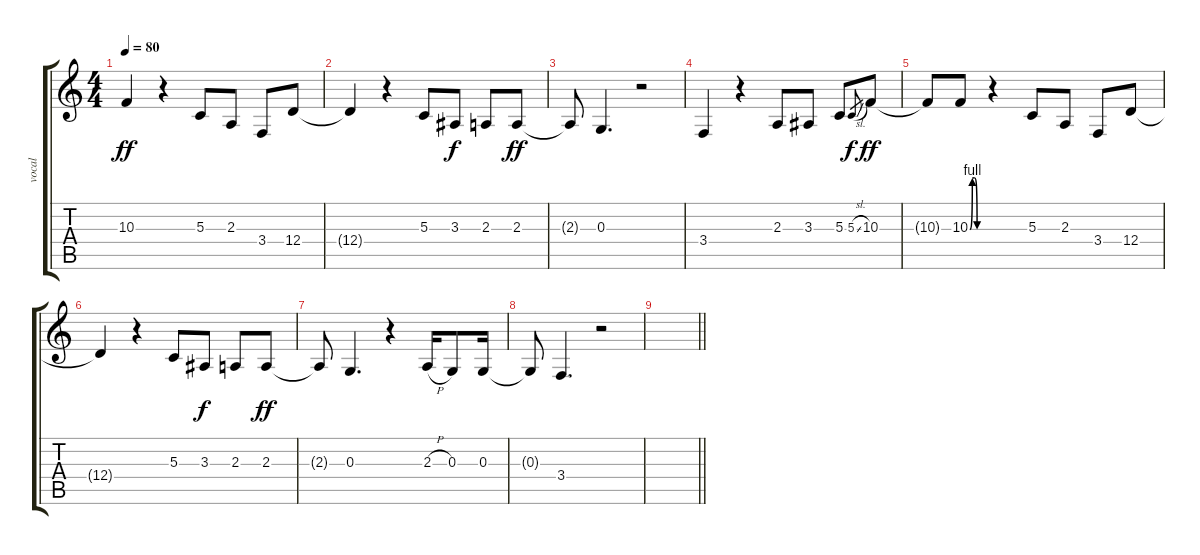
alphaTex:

\track ("vocal" "vocal") {instrument clarinet}
\staff {score tabs}
\tuning (E4 B3 G3 D3 A2 E2) {hide}
\ts (4 4)
\tempo 80
\clef g2
\ks c
10.3{t}.4{dy ff} r.4 5.3.8 2.3.8 3.4.8 12.4.8 |
12.4{t}.4 r.4 5.3.8 3.3.8{dy f} 2.3.8 2.3.8{dy ff} |
2.3{t}.8 0.3.4{d} r.2 |
3.4.4 r.4 2.3.8 3.3.8 5.3.8 5.3{sl}.8{gr dy f} 10.3.8{dy ff} |
10.3{t}.8 10.3{be (custom 0 0 10 4 20 4 30 0 60 0)}.8 r.4 5.3.8 2.3.8 3.4.8 12.4.8 |
12.4{t}.4 r.4 5.3.8 3.3.8{dy f} 2.3.8 2.3.8{dy ff} |
2.3{t}.8 0.3.4{d} r.4 2.3{h}.16 0.3.8 0.3.16 |
0.3{t}.8 3.4.4{d} r.2 |
\barLineRight lightlight
